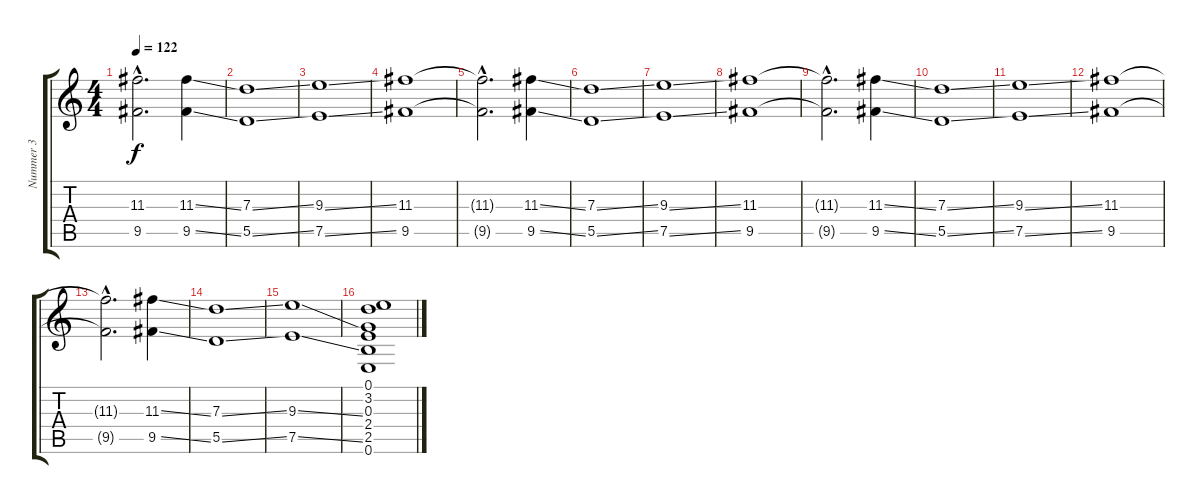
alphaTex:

\track ("Nummer 3" "Nummer 3") {instrument electricguitarclean}
\staff {score tabs}
\tuning (E4 B3 G3 D3 A2 E2) {hide}
\ts (4 4)
\tempo 122
\clef g2
\ks c
(11.3{hac t} 9.5{hac t}).2{d dy f} (11.3{ss} 9.5{ss}).4 |
(7.3{ss} 5.5{ss}).1 |
(9.3{ss} 7.5{ss}).1 |
(11.3 9.5).1 |
(11.3{hac t} 9.5{hac t}).2{d} (11.3{ss} 9.5{ss}).4 |
(7.3{ss} 5.5{ss}).1 |
(9.3{ss} 7.5{ss}).1 |
(11.3 9.5).1 |
(11.3{hac t} 9.5{hac t}).2{d} (11.3{ss} 9.5{ss}).4 |
(7.3{ss} 5.5{ss}).1 |
(9.3{ss} 7.5{ss}).1 |
(11.3 9.5).1 |
(11.3{hac t} 9.5{hac t}).2{d} (11.3{ss} 9.5{ss}).4 |
(7.3{ss} 5.5{ss}).1 |
(9.3{ss} 7.5{ss}).1 |
(0.1 3.2 0.3 2.4 2.5 0.6).1
